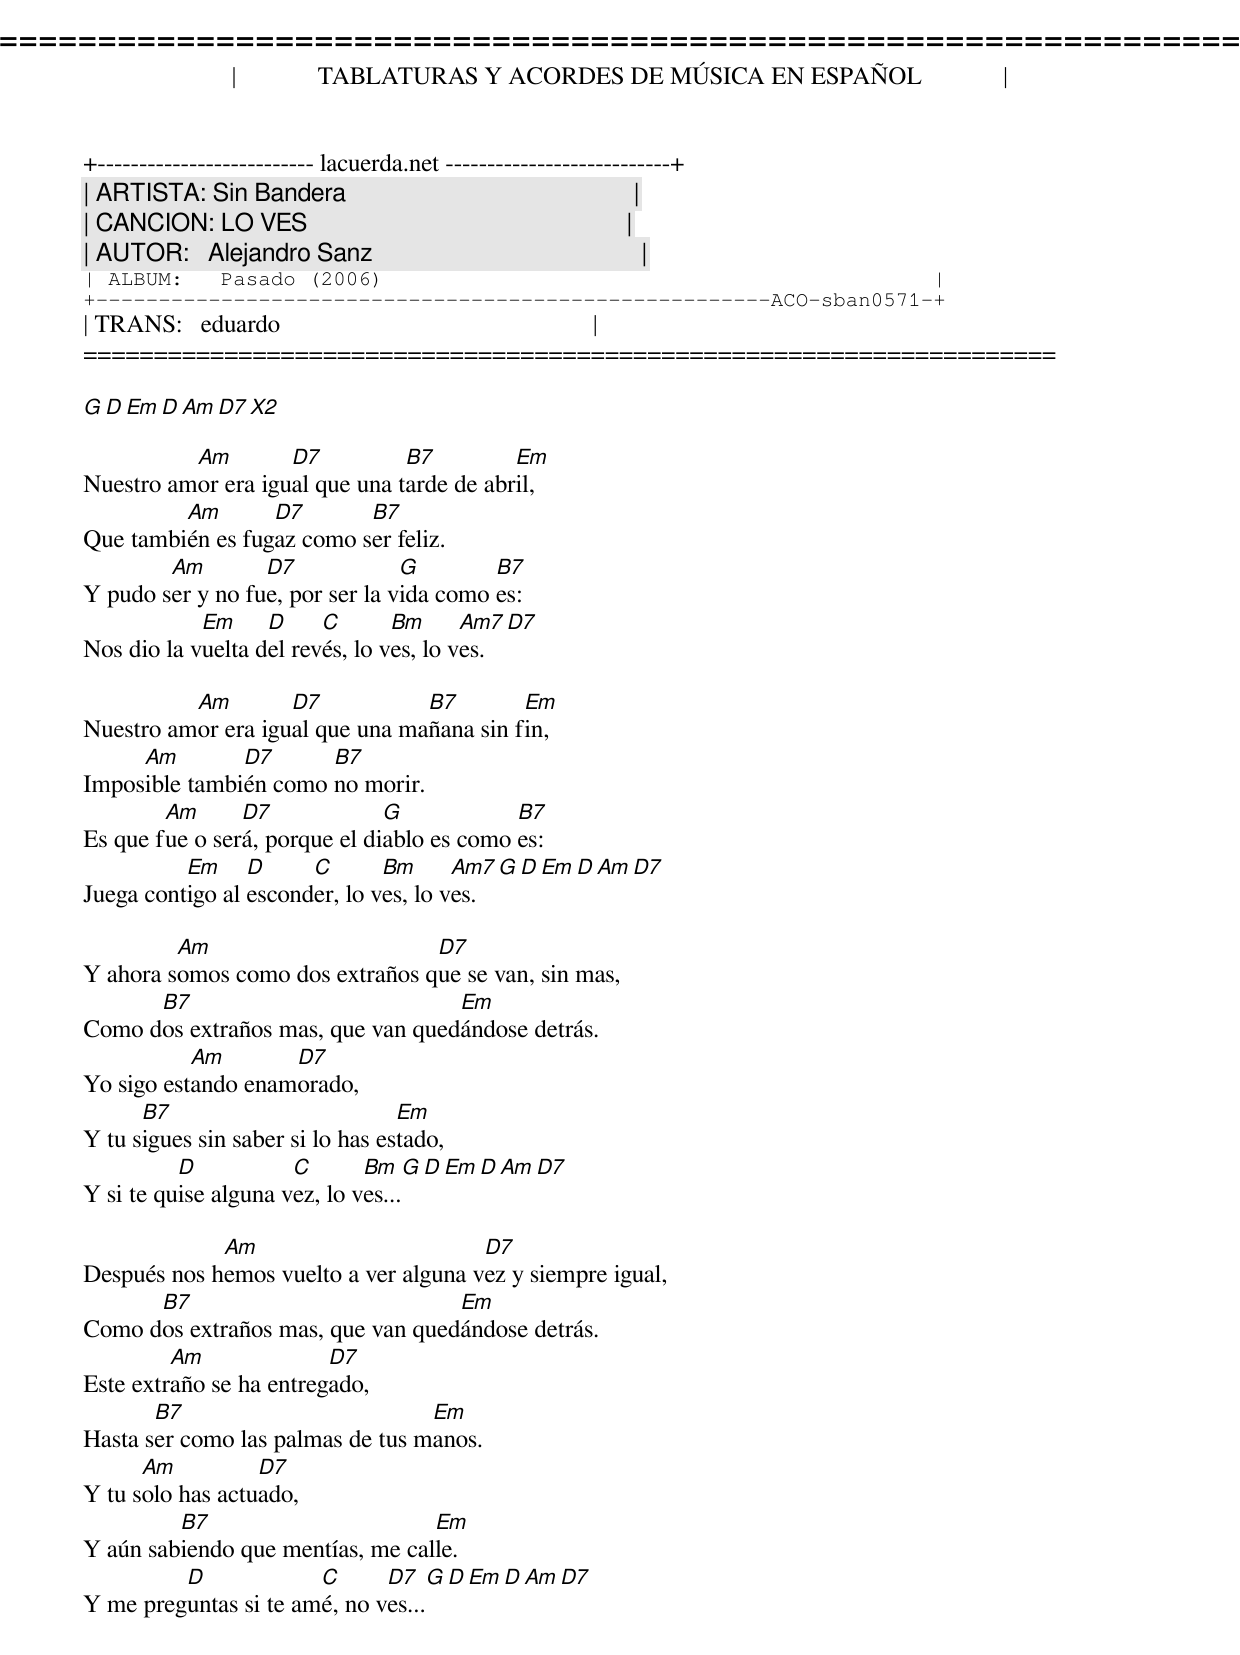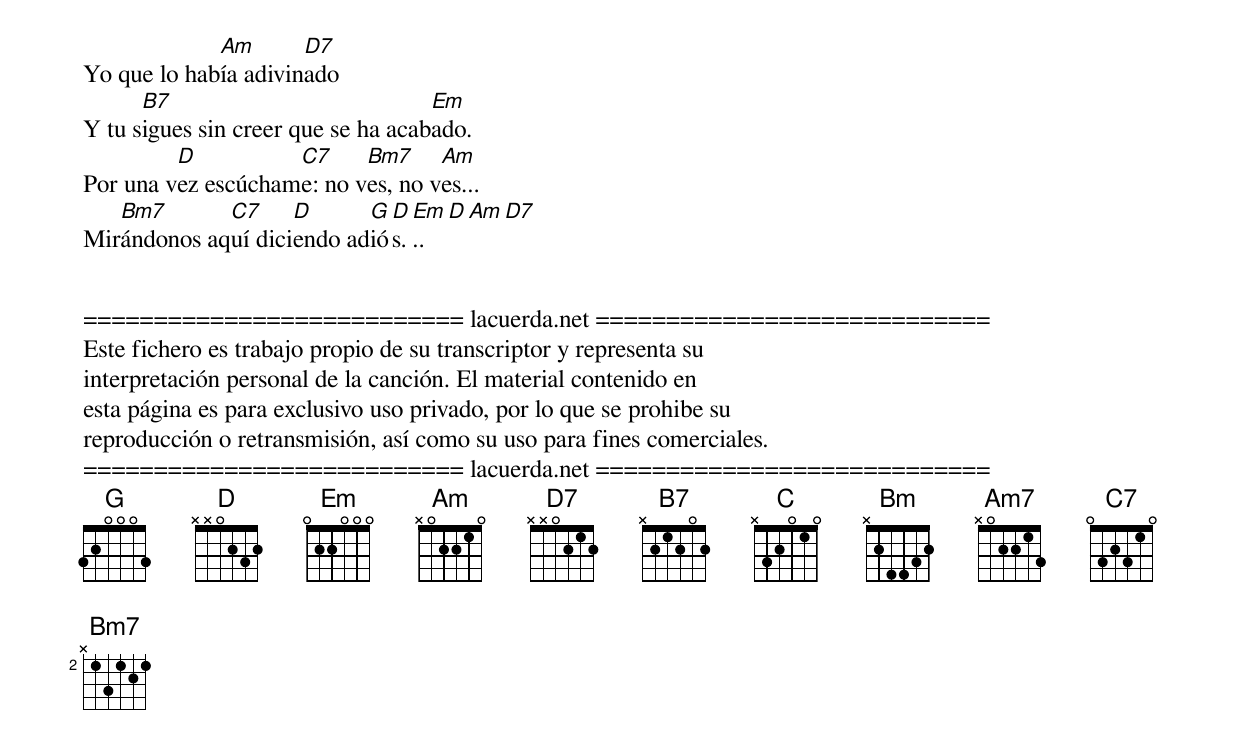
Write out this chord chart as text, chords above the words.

=====================================================================
|             TABLATURAS Y ACORDES DE MÚSICA EN ESPAÑOL             |
+-------------------------- lacuerda.net ---------------------------+
| ARTISTA: Sin Bandera                                              |
| CANCION: LO VES                                                   |
| AUTOR:   Alejandro Sanz                                           |
| ALBUM:   Pasado (2006)                                            |
+------------------------------------------------------ACO-sban0571-+
| TRANS:   eduardo                                                  |
=====================================================================

G D Em D Am D7 X2

          Am        D7          B7         Em
Nuestro amor era igual que una tarde de abril,
         Am       D7       B7
Que también es fugaz como ser feliz.
        Am        D7             G        B7
Y pudo ser y no fue, por ser la vida como es:
            Em     D     C       Bm      Am7   D7
Nos dio la vuelta del revés, lo ves, lo ves.

          Am        D7           B7        Em
Nuestro amor era igual que una mañana sin fin,
     Am        D7      B7
Imposible también como no morir.
        Am      D7             G            B7
Es que fue o será, porque el diablo es como es:
          Em     D     C       Bm      Am7    G D Em D Am D7
Juega contigo al esconder, lo ves, lo ves.

         Am                      D7
Y ahora somos como dos extraños que se van, sin mas,
      B7                           Em
Como dos extraños mas, que van quedándose detrás.
           Am       D7
Yo sigo estando enamorado,
      B7                          Em
Y tu sigues sin saber si lo has estado,
          D           C       Bm    G D Em D Am D7
Y si te quise alguna vez, lo ves...

             Am                        D7
Después nos hemos vuelto a ver alguna vez y siempre igual,
      B7                           Em
Como dos extraños mas, que van quedándose detrás.
         Am              D7
Este extraño se ha entregado,
       B7                         Em
Hasta ser como las palmas de tus manos.
      Am          D7
Y tu solo has actuado,
         B7                       Em
Y aún sabiendo que mentías, me calle.
         D             C      D7    G D Em D Am D7
Y me preguntas si te amé, no ves...

             Am       D7
Yo que lo había adivinado
      B7                            Em
Y tu sigues sin creer que se ha acabado.
         D          C7     Bm7     Am
Por una vez escúchame: no ves, no ves...
   Bm7       C7     D      G D Em D Am D7
Mirándonos aquí diciendo adiós...


=========================== lacuerda.net ============================
Este fichero es trabajo propio de su transcriptor y representa su
interpretación personal de la canción. El material contenido en
esta página es para exclusivo uso privado, por lo que se prohibe su
reproducción o retransmisión, así como su uso para fines comerciales.
=========================== lacuerda.net ============================
